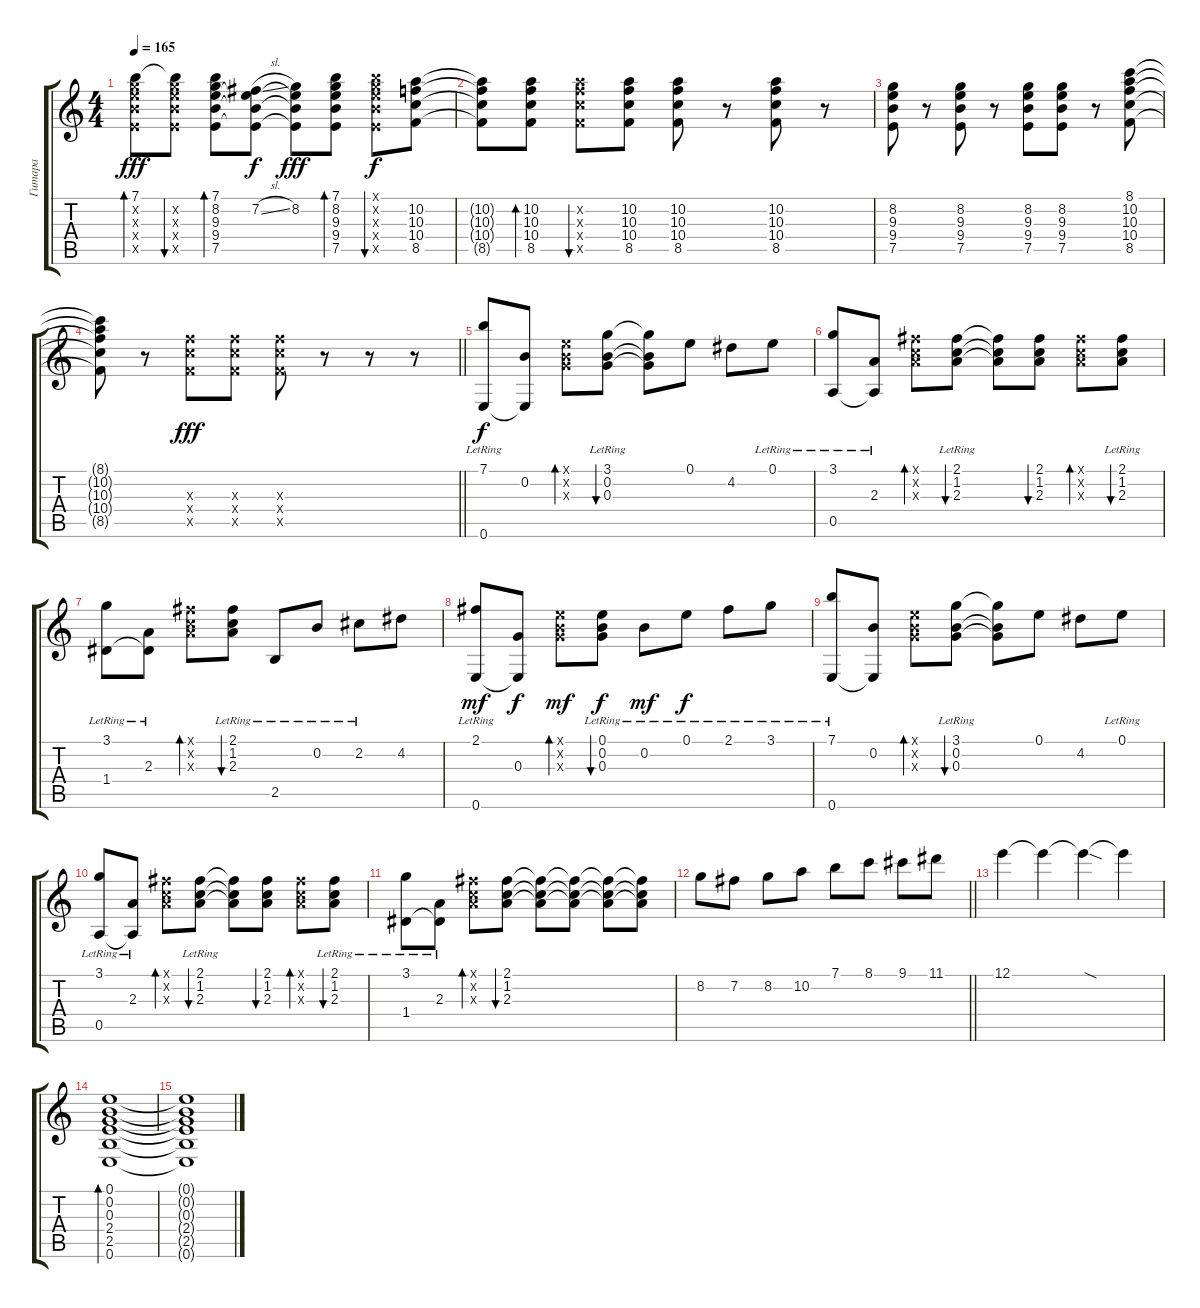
\track ("Гитара" "Гитара") {instrument acousticguitarsteel}
\staff {score tabs}
\tuning (E4 B3 G3 D3 A2 E2) {hide}
\ts (4 4)
\tempo 165
\clef g2
\ks c
(7.1 8.2{x} 9.3{x} 9.4{x} 7.5{x}).8{bd 60 dy fff} (7.1{t} 8.2{x} 9.3{x} 9.4{x} 7.5{x}).8{bu 60} (7.1 8.2 9.3 9.4 7.5).8{bd 60} (7.2{sl} 9.3{t} 9.4{t} 7.5{t}).8{dy f} (8.2 9.3{t} 9.4{t} 7.5{t}).8{dy fff} (7.1 8.2 9.3 9.4 7.5).8{bd 60} (7.1{x} 8.2{x} 9.3{x} 9.4{x} 7.5{x}).8{bu 60 dy f} (10.2 10.3 10.4 8.5).8 |
(10.2{t} 10.3{t} 10.4{t} 8.5{t}).8 (10.2 10.3 10.4 8.5).8{bd 60} (10.2{x} 10.3{x} 10.4{x} 8.5{x}).8{bu 60} (10.2 10.3 10.4 8.5).8 (10.2 10.3 10.4 8.5).8 r.8 (10.2 10.3 10.4 8.5).8 r.8 |
(8.2 9.3 9.4 7.5).8 r.8 (8.2 9.3 9.4 7.5).8 r.8 (8.2 9.3 9.4 7.5).8 (8.2 9.3 9.4 7.5).8 r.8 (8.1 10.2 10.3 10.4 8.5).8 |
\barLineRight lightlight
(8.1{t} 10.2{t} 10.3{t} 10.4{t} 8.5{t}).8 r.8 (10.3{x} 10.4{x} 8.5{x}).8{dy fff} (10.3{x} 10.4{x} 8.5{x}).8 (10.3{x} 10.4{x} 8.5{x}).8 r.8 r.8 r.8 |
\section ("" "")
(7.1{lr} 0.6).8{dy f} (0.2 0.6{t}).8 (0.1{x} 0.2{x} 0.3{x}).8{bd 60} (3.1{lr} 0.2 0.3).8{bu 60} (3.1{t} 0.2{t} 0.3{t}).8 0.1.8 4.2.8 0.1{lr}.8 |
(3.1{lr} 0.5).8 (2.3{lr} 0.5{t}).8 (2.1{x} 1.2{x} 2.3{x}).8{bd 60} (2.1{lr} 1.2 2.3).8{bu 60} (2.1{t} 1.2{t} 2.3{t}).8 (2.1 1.2 2.3).8{bu 60} (2.1{x} 1.2{x} 2.3{x}).8{bd 60} (2.1 1.2{lr} 2.3).8{bu 60} |
(3.1{lr} 1.4).8 (2.3{lr} 1.4{t}).8 (2.1{x} 1.2{x} 2.3{x}).8{bd 60} (2.1{lr} 1.2 2.3).8{bu 60} 2.5{lr}.8 0.2{lr}.8 2.2{lr}.8 4.2.8 |
(2.1{lr} 0.6).8{dy mf} (0.3 0.6{t}).8{dy f} (0.1{x} 0.2{x} 0.3{x}).8{bd 60 dy mf} (0.1{lr} 0.2 0.3).8{bu 60 dy f} 0.2{lr}.8{dy mf} 0.1{lr}.8{dy f} 2.1{lr}.8 3.1{lr}.8 |
(7.1{lr} 0.6).8 (0.2 0.6{t}).8 (0.1{x} 0.2{x} 0.3{x}).8{bd 60} (3.1{lr} 0.2 0.3).8{bu 60} (3.1{t} 0.2{t} 0.3{t}).8 0.1.8 4.2.8 0.1{lr}.8 |
(3.1{lr} 0.5).8 (2.3{lr} 0.5{t}).8 (2.1{x} 1.2{x} 2.3{x}).8{bd 60} (2.1{lr} 1.2 2.3).8{bu 60} (2.1{t} 1.2{t} 2.3{t}).8 (2.1 1.2 2.3).8{bu 60} (2.1{x} 1.2{x} 2.3{x}).8{bd 60} (2.1 1.2{lr} 2.3).8{bu 60} |
(3.1{lr} 1.4).8 (2.3{lr} 1.4{t}).8 (2.1{x} 1.2{x} 2.3{x}).8{bd 60} (2.1 1.2 2.3).8{bu 60} (2.1{t} 1.2{t} 2.3{t}).8 (2.1{t} 1.2{t} 2.3{t}).8 (2.1{t} 1.2{t} 2.3{t}).8 (2.1{t} 1.2{t} 2.3{t}).8 |
\barLineRight lightlight
8.2.8 7.2.8 8.2.8 10.2.8 7.1.8 8.1.8 9.1.8 11.1.8 |
12.1.4 12.1{t}.4 12.1{sod t}.4 12.1{t}.4 |
(0.1 0.2 0.3 2.4 2.5 0.6).1{bd 60} |
(0.1{t} 0.2{t} 0.3{t} 2.4{t} 2.5{t} 0.6{t}).1
